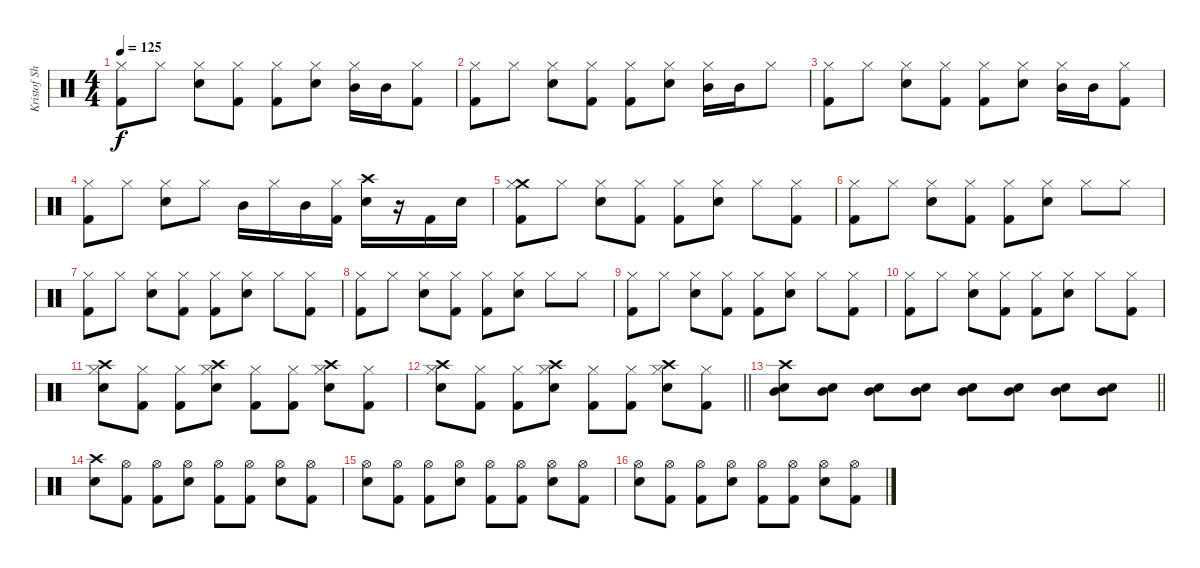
\track ("Kristof Shnayder" "Kristof Sh") {instrument percussion}
\staff {score}
\articulation defaults
\ts (4 4)
\tempo 125
\clef neutral
\ks c
("Kick (hit) 2" "Hi-Hat (closed)").8{dy f} "Hi-Hat (closed)".8 ("Snare (hit) 2" "Hi-Hat (closed)").8 ("Kick (hit) 2" "Hi-Hat (closed)").8 ("Kick (hit) 2" "Hi-Hat (closed)").8 ("Snare (hit) 2" "Hi-Hat (closed)").8 ("Mid Tom (hit)" "Hi-Hat (closed)").16 "Mid Tom (hit)".16 ("Kick (hit) 2" "Hi-Hat (closed)").8 |
("Kick (hit) 2" "Hi-Hat (closed)").8 "Hi-Hat (closed)".8 ("Snare (hit) 2" "Hi-Hat (closed)").8 ("Kick (hit) 2" "Hi-Hat (closed)").8 ("Kick (hit) 2" "Hi-Hat (closed)").8 ("Snare (hit) 2" "Hi-Hat (closed)").8 ("Mid Tom (hit)" "Hi-Hat (closed)").16 "Mid Tom (hit)".16 "Hi-Hat (closed)".8 |
("Kick (hit) 2" "Hi-Hat (closed)").8 "Hi-Hat (closed)".8 ("Snare (hit) 2" "Hi-Hat (closed)").8 ("Kick (hit) 2" "Hi-Hat (closed)").8 ("Kick (hit) 2" "Hi-Hat (closed)").8 ("Snare (hit) 2" "Hi-Hat (closed)").8 ("Mid Tom (hit)" "Hi-Hat (closed)").16 "Mid Tom (hit)".16 ("Kick (hit) 2" "Hi-Hat (closed)").8 |
("Kick (hit) 2" "Hi-Hat (closed)").8 "Hi-Hat (closed)".8 ("Snare (hit) 2" "Hi-Hat (closed)").8 "Hi-Hat (closed)".8 "Mid Tom (hit)".16 "Hi-Hat (closed)".16 "Mid Tom (hit)".16 ("Kick (hit) 2" "Hi-Hat (closed)").16 ("Snare (hit) 2" "Crash high (hit)").16 r.16 "Kick (hit) 2".16 "Snare (hit) 2".16 |
("Kick (hit) 2" "Crash medium (hit)" "Hi-Hat (closed)").8 "Hi-Hat (closed)".8 ("Snare (hit) 2" "Hi-Hat (closed)").8 ("Kick (hit) 2" "Hi-Hat (closed)").8 ("Kick (hit) 2" "Hi-Hat (closed)").8 ("Snare (hit) 2" "Hi-Hat (closed)").8 "Hi-Hat (closed)".8 ("Kick (hit) 2" "Hi-Hat (closed)").8 |
("Kick (hit) 2" "Hi-Hat (closed)").8 "Hi-Hat (closed)".8 ("Snare (hit) 2" "Hi-Hat (closed)").8 ("Kick (hit) 2" "Hi-Hat (closed)").8 ("Kick (hit) 2" "Hi-Hat (closed)").8 ("Snare (hit) 2" "Hi-Hat (closed)").8 "Hi-Hat (closed)".8 "Hi-Hat (closed)".8 |
("Kick (hit) 2" "Hi-Hat (closed)").8 "Hi-Hat (closed)".8 ("Snare (hit) 2" "Hi-Hat (closed)").8 ("Kick (hit) 2" "Hi-Hat (closed)").8 ("Kick (hit) 2" "Hi-Hat (closed)").8 ("Snare (hit) 2" "Hi-Hat (closed)").8 "Hi-Hat (closed)".8 ("Kick (hit) 2" "Hi-Hat (closed)").8 |
("Kick (hit) 2" "Hi-Hat (closed)").8 "Hi-Hat (closed)".8 ("Snare (hit) 2" "Hi-Hat (closed)").8 ("Kick (hit) 2" "Hi-Hat (closed)").8 ("Kick (hit) 2" "Hi-Hat (closed)").8 ("Snare (hit) 2" "Hi-Hat (closed)").8 "Hi-Hat (closed)".8 "Hi-Hat (closed)".8 |
("Kick (hit) 2" "Hi-Hat (closed)").8 "Hi-Hat (closed)".8 ("Snare (hit) 2" "Hi-Hat (closed)").8 ("Kick (hit) 2" "Hi-Hat (closed)").8 ("Kick (hit) 2" "Hi-Hat (closed)").8 ("Snare (hit) 2" "Hi-Hat (closed)").8 "Hi-Hat (closed)".8 ("Kick (hit) 2" "Hi-Hat (closed)").8 |
("Kick (hit) 2" "Hi-Hat (closed)").8 "Hi-Hat (closed)".8 ("Snare (hit) 2" "Hi-Hat (closed)").8 ("Kick (hit) 2" "Hi-Hat (closed)").8 ("Kick (hit) 2" "Hi-Hat (closed)").8 ("Snare (hit) 2" "Hi-Hat (closed)").8 "Hi-Hat (closed)".8 ("Kick (hit) 2" "Hi-Hat (closed)").8 |
("Crash high (hit)" "Snare (hit) 2" "Hi-Hat (closed)").8 ("Kick (hit) 2" "Hi-Hat (closed)").8 ("Kick (hit) 2" "Hi-Hat (closed)").8 ("Crash high (hit)" "Snare (hit) 2" "Hi-Hat (closed)").8 ("Kick (hit) 2" "Hi-Hat (closed)").8 ("Kick (hit) 2" "Hi-Hat (closed)").8 ("Crash high (hit)" "Snare (hit) 2" "Hi-Hat (closed)").8 ("Kick (hit) 2" "Hi-Hat (closed)").8 |
\barLineRight lightlight
("Crash high (hit)" "Snare (hit) 2" "Hi-Hat (closed)").8 ("Kick (hit) 2" "Hi-Hat (closed)").8 ("Kick (hit) 2" "Hi-Hat (closed)").8 ("Crash high (hit)" "Snare (hit) 2" "Hi-Hat (closed)").8 ("Kick (hit) 2" "Hi-Hat (closed)").8 ("Kick (hit) 2" "Hi-Hat (closed)").8 ("Crash high (hit)" "Snare (hit) 2" "Hi-Hat (closed)").8 ("Kick (hit) 2" "Hi-Hat (closed)").8 |
\barLineRight lightlight
("Crash high (hit)" "Snare (hit) 2" "Mid Tom (hit)").8 ("Snare (hit) 2" "Mid Tom (hit)").8 ("Snare (hit) 2" "Mid Tom (hit)").8 ("Snare (hit) 2" "Mid Tom (hit)").8 ("Snare (hit) 2" "Mid Tom (hit)").8 ("Snare (hit) 2" "Mid Tom (hit)").8 ("Snare (hit) 2" "Mid Tom (hit)").8 ("Snare (hit) 2" "Mid Tom (hit)").8 |
("Crash high (hit)" "Snare (hit) 2").8 ("Kick (hit) 2" "Hi-Hat (open)").8 ("Kick (hit) 2" "Hi-Hat (open)").8 ("Snare (hit) 2" "Hi-Hat (open)").8 ("Kick (hit) 2" "Hi-Hat (open)").8 ("Kick (hit) 2" "Hi-Hat (open)").8 ("Snare (hit) 2" "Hi-Hat (open)").8 ("Kick (hit) 2" "Hi-Hat (open)").8 |
("Snare (hit) 2" "Hi-Hat (open)").8 ("Kick (hit) 2" "Hi-Hat (open)").8 ("Kick (hit) 2" "Hi-Hat (open)").8 ("Snare (hit) 2" "Hi-Hat (open)").8 ("Kick (hit) 2" "Hi-Hat (open)").8 ("Kick (hit) 2" "Hi-Hat (open)").8 ("Snare (hit) 2" "Hi-Hat (open)").8 ("Kick (hit) 2" "Hi-Hat (open)").8 |
("Snare (hit) 2" "Hi-Hat (open)").8 ("Kick (hit) 2" "Hi-Hat (open)").8 ("Kick (hit) 2" "Hi-Hat (open)").8 ("Snare (hit) 2" "Hi-Hat (open)").8 ("Kick (hit) 2" "Hi-Hat (open)").8 ("Kick (hit) 2" "Hi-Hat (open)").8 ("Snare (hit) 2" "Hi-Hat (open)").8 ("Kick (hit) 2" "Hi-Hat (open)").8
